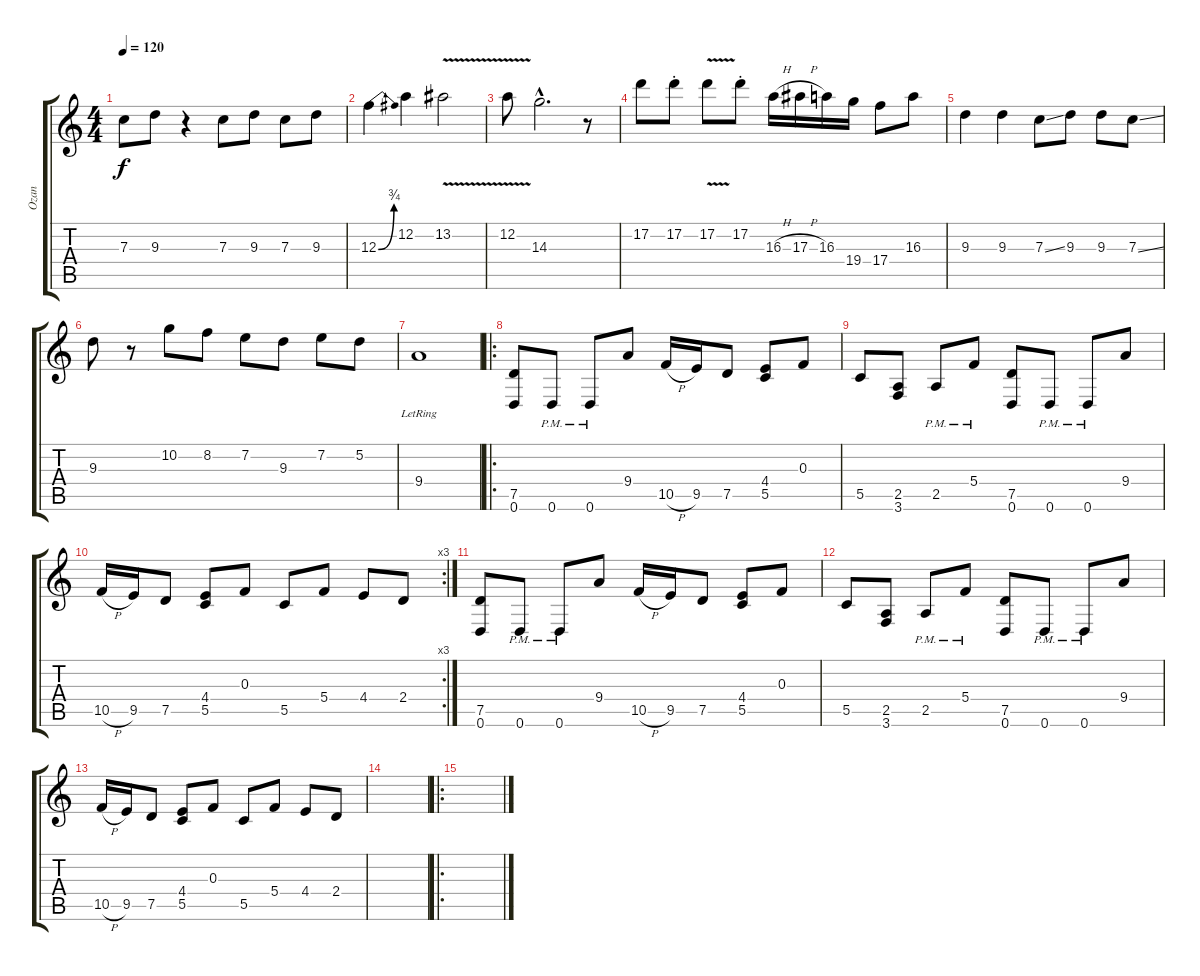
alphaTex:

\track ("Ozan" "Ozan") {instrument distortionguitar}
\staff {score tabs}
\tuning (D4 A3 F3 C3 G2 D2) {hide}
\ts (4 4)
\tempo 120
\clef g2
\ks c
7.3.8{dy f} 9.3.8 r.4 7.3.8 9.3.8 7.3.8 9.3.8 |
12.3{be (bend 0 0 60 3)}.4 12.2.4 13.2{v}.2 |
12.2{v}.8 14.3{hac}.2{d} r.8 |
17.2.8 17.2{st}.8 17.2{v}.8 17.2{st}.8 16.3{h}.16 17.3{h}.16 16.3.16 19.4.16 17.4.8 16.3.8 |
9.3.4 9.3.4 7.3{ss}.8 9.3.8 9.3.8 7.3{ss}.8 |
9.3.8 r.8 10.2.8 8.2.8 7.2.8 9.3.8 7.2.8 5.2.8 |
9.4{lr}.1 |
\ro
(7.5 0.6).8 0.6{pm}.8 0.6{pm}.8 9.4.8 10.5{h}.16 9.5.16 7.5.8 (4.4 5.5).8 0.3.8 |
5.5.8 (2.5 3.6).8 2.5{pm}.8 5.4{pm}.8 (7.5 0.6).8 0.6{pm}.8 0.6{pm}.8 9.4.8 |
\rc 3
10.5{h}.16 9.5.16 7.5.8 (4.4 5.5).8 0.3.8 5.5.8 5.4.8 4.4.8 2.4.8 |
(7.5 0.6).8 0.6{pm}.8 0.6{pm}.8 9.4.8 10.5{h}.16 9.5.16 7.5.8 (4.4 5.5).8 0.3.8 |
5.5.8 (2.5 3.6).8 2.5{pm}.8 5.4{pm}.8 (7.5 0.6).8 0.6{pm}.8 0.6{pm}.8 9.4.8 |
10.5{h}.16 9.5.16 7.5.8 (4.4 5.5).8 0.3.8 5.5.8 5.4.8 4.4.8 2.4.8 |
|
\ro
